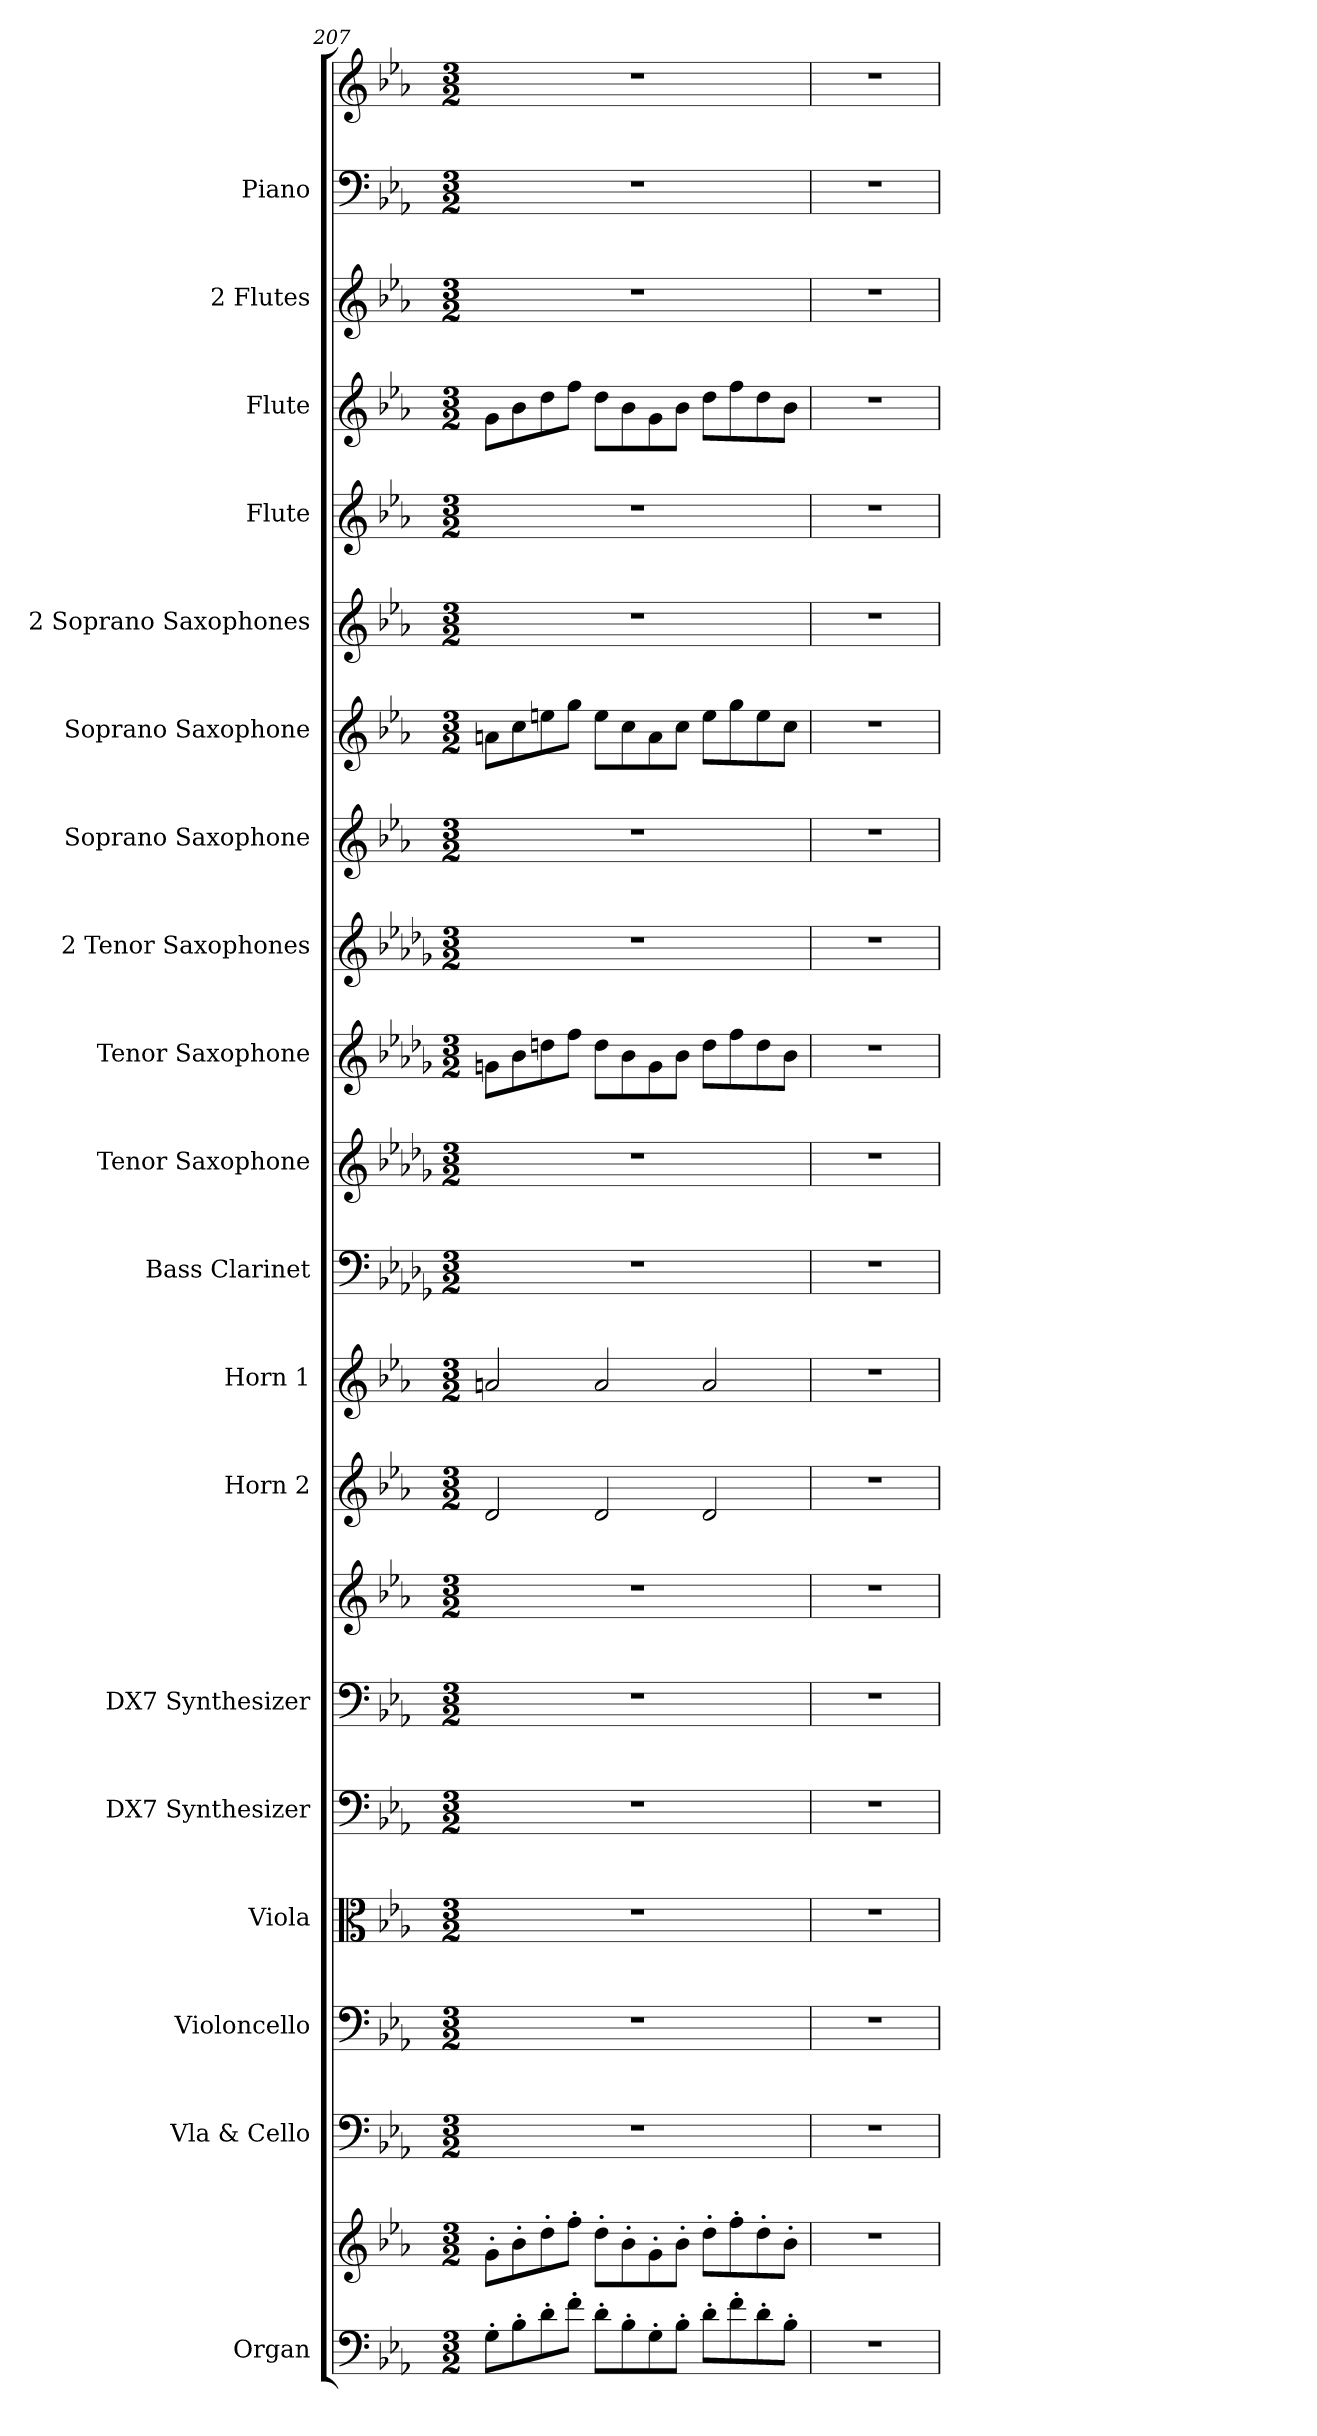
**kern	**kern	**kern	**kern	**kern	**kern	**kern	**kern	**kern	**kern	**kern	**kern	**kern	**kern	**kern	**kern	**kern	**kern	**kern	**kern	**kern	**kern
*part19	*part19	*part18	*part17	*part16	*part15	*part14	*part14	*part13	*part12	*part11	*part10	*part9	*part8	*part7	*part6	*part5	*part4	*part3	*part2	*part1	*part1
*staff22	*staff21	*staff20	*staff19	*staff18	*staff17	*staff16	*staff15	*staff14	*staff13	*staff12	*staff11	*staff10	*staff9	*staff8	*staff7	*staff6	*staff5	*staff4	*staff3	*staff2	*staff1
*I"Organ	*	*I"Vla &amp; Cello	*I"Violoncello	*I"Viola	*I"DX7 Synthesizer	*I"DX7 Synthesizer	*	*I"Horn 2	*I"Horn 1	*I"Bass Clarinet	*I"Tenor Saxophone	*I"Tenor Saxophone	*I"2 Tenor Saxophones	*I"Soprano Saxophone	*I"Soprano Saxophone	*I"2 Soprano Saxophones	*I"Flute	*I"Flute	*I"2 Flutes	*I"Piano	*
*I'Org.	*	*I'Vla &amp; Cello	*	*I'Vla	*I'DX7	*I'DX7	*	*I'Hn 2	*I'Hn 1	*I'B. Cl.	*I'Tenor 2	*I'Tenor 1	*I'2 Tenors	*I'Sop 2	*I'Sop 1	*I'2 Sops	*I'Fl 2	*I'Fl 1	*I'2 Fls	*I'Pno.	*
!!LO:LB:g=z
*clefF4	*clefG2	*clefF4	*clefF4	*clefC3	*clefF4	*clefF4	*clefG2	*clefG2	*clefG2	*clefF4	*clefG2	*clefG2	*clefG2	*clefG2	*clefG2	*clefG2	*clefG2	*clefG2	*clefG2	*clefF4	*clefG2
*	*	*	*	*	*	*	*	*ITrd4c7	*ITrd4c7	*ITrd8c14	*ITrd8c14	*ITrd8c14	*ITrd8c14	*ITrd1c2	*ITrd1c2	*ITrd1c2	*	*	*	*	*
*k[b-e-a-]	*k[b-e-a-]	*k[b-e-a-]	*k[b-e-a-]	*k[b-e-a-]	*k[b-e-a-]	*k[b-e-a-]	*k[b-e-a-]	*k[b-e-a-d-]	*k[b-e-a-d-]	*k[b-e-a-d-g-]	*k[b-e-a-d-g-]	*k[b-e-a-d-g-]	*k[b-e-a-d-g-]	*k[b-e-a-d-g-]	*k[b-e-a-d-g-]	*k[b-e-a-d-g-]	*k[b-e-a-]	*k[b-e-a-]	*k[b-e-a-]	*k[b-e-a-]	*k[b-e-a-]
*M3/2	*M3/2	*M3/2	*M3/2	*M3/2	*M3/2	*M3/2	*M3/2	*M3/2	*M3/2	*M3/2	*M3/2	*M3/2	*M3/2	*M3/2	*M3/2	*M3/2	*M3/2	*M3/2	*M3/2	*M3/2	*M3/2
=207	=207	=207	=207	=207	=207	=207	=207	=207	=207	=207	=207	=207	=207	=207	=207	=207	=207	=207	=207	=207	=207
8G'\L	8g'\L	1.r	1.r	1.r	1.r	1.r	1.r	2G/	2dn/	1.r	1.r	8Gn\L	1.r	1.r	8gn\L	1.r	1.r	8g\L	1.r	1.r	1.r
8B-'\	8b-'\	.	.	.	.	.	.	.	.	.	.	8B-\	.	.	8b-\	.	.	8b-\	.	.	.
8d'\	8dd'\	.	.	.	.	.	.	.	.	.	.	8dn\	.	.	8ddn\	.	.	8dd\	.	.	.
8f'\J	8ff'\J	.	.	.	.	.	.	.	.	.	.	8f\J	.	.	8ff\J	.	.	8ff\J	.	.	.
8d'\L	8dd'\L	.	.	.	.	.	.	2G/	2d/	.	.	8d\L	.	.	8dd\L	.	.	8dd\L	.	.	.
8B-'\	8b-'\	.	.	.	.	.	.	.	.	.	.	8B-\	.	.	8b-\	.	.	8b-\	.	.	.
8G'\	8g'\	.	.	.	.	.	.	.	.	.	.	8G\	.	.	8g\	.	.	8g\	.	.	.
8B-'\J	8b-'\J	.	.	.	.	.	.	.	.	.	.	8B-\J	.	.	8b-\J	.	.	8b-\J	.	.	.
8d'\L	8dd'\L	.	.	.	.	.	.	2G/	2d/	.	.	8d\L	.	.	8dd\L	.	.	8dd\L	.	.	.
8f'\	8ff'\	.	.	.	.	.	.	.	.	.	.	8f\	.	.	8ff\	.	.	8ff\	.	.	.
8d'\	8dd'\	.	.	.	.	.	.	.	.	.	.	8d\	.	.	8dd\	.	.	8dd\	.	.	.
8B-'\J	8b-'\J	.	.	.	.	.	.	.	.	.	.	8B-\J	.	.	8b-\J	.	.	8b-\J	.	.	.
=208	=208	=208	=208	=208	=208	=208	=208	=208	=208	=208	=208	=208	=208	=208	=208	=208	=208	=208	=208	=208	=208
1.r	1.r	1.r	1.r	1.r	1.r	1.r	1.r	1.r	1.r	1.r	1.r	1.r	1.r	1.r	1.r	1.r	1.r	1.r	1.r	1.r	1.r
=	=	=	=	=	=	=	=	=	=	=	=	=	=	=	=	=	=	=	=	=	=
*-	*-	*-	*-	*-	*-	*-	*-	*-	*-	*-	*-	*-	*-	*-	*-	*-	*-	*-	*-	*-	*-
